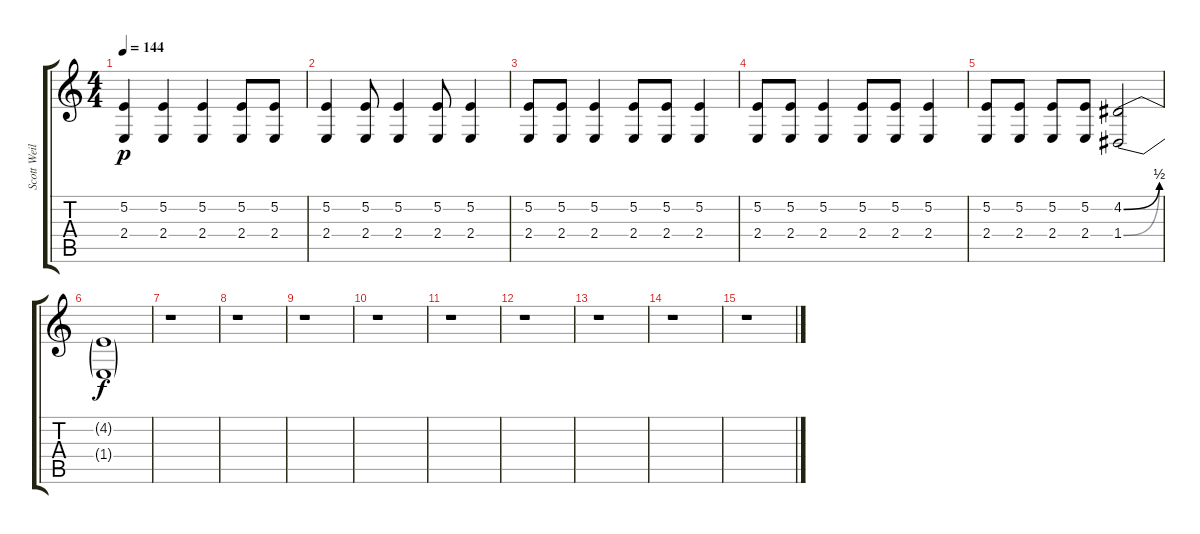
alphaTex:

\track ("Scott Weiland" "Scott Weil") {instrument bassoon}
\staff {score tabs}
\tuning (E4 B3 G3 D3 A2 E2) {hide}
\ts (4 4)
\tempo 144
\clef g2
\ks c
(5.2 2.4).4{dy p} (5.2 2.4).4 (5.2 2.4).4 (5.2 2.4).8 (5.2 2.4).8 |
(5.2 2.4).4 (5.2 2.4).8 (5.2 2.4).4 (5.2 2.4).8 (5.2 2.4).4 |
(5.2 2.4).8 (5.2 2.4).8 (5.2 2.4).4 (5.2 2.4).8 (5.2 2.4).8 (5.2 2.4).4 |
(5.2 2.4).8 (5.2 2.4).8 (5.2 2.4).4 (5.2 2.4).8 (5.2 2.4).8 (5.2 2.4).4 |
(5.2 2.4).8 (5.2 2.4).8 (5.2 2.4).8 (5.2 2.4).8 (4.2{be (bend 0 0 60 2)} 1.4{be (bend 0 0 60 2)}).2 |
(4.2{t} 1.4{t}).1{dy f} |
r.1 |
r.1 |
r.1 |
r.1 |
r.1 |
r.1 |
r.1 |
r.1 |
r.1
